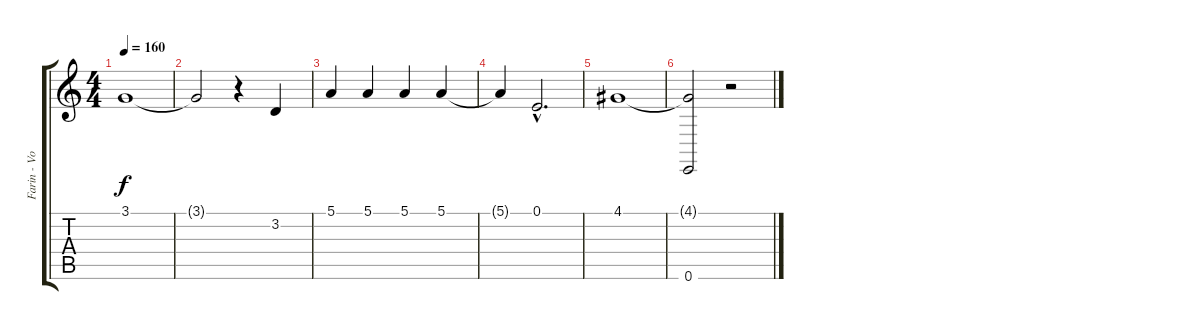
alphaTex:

\track ("Farin - Voice" "Farin - Vo") {instrument lead1square}
\staff {score tabs}
\tuning (E4 B3 G3 D3 A2 E2) {hide}
\ts (4 4)
\tempo 160
\clef g2
\ks c
3.1{t}.1{dy f} |
3.1{t}.2 r.4 3.2.4 |
5.1.4 5.1.4 5.1.4 5.1.4 |
5.1{t}.4 0.1{hac}.2{d} |
4.1.1 |
(4.1{t} 0.6).2 r.2
